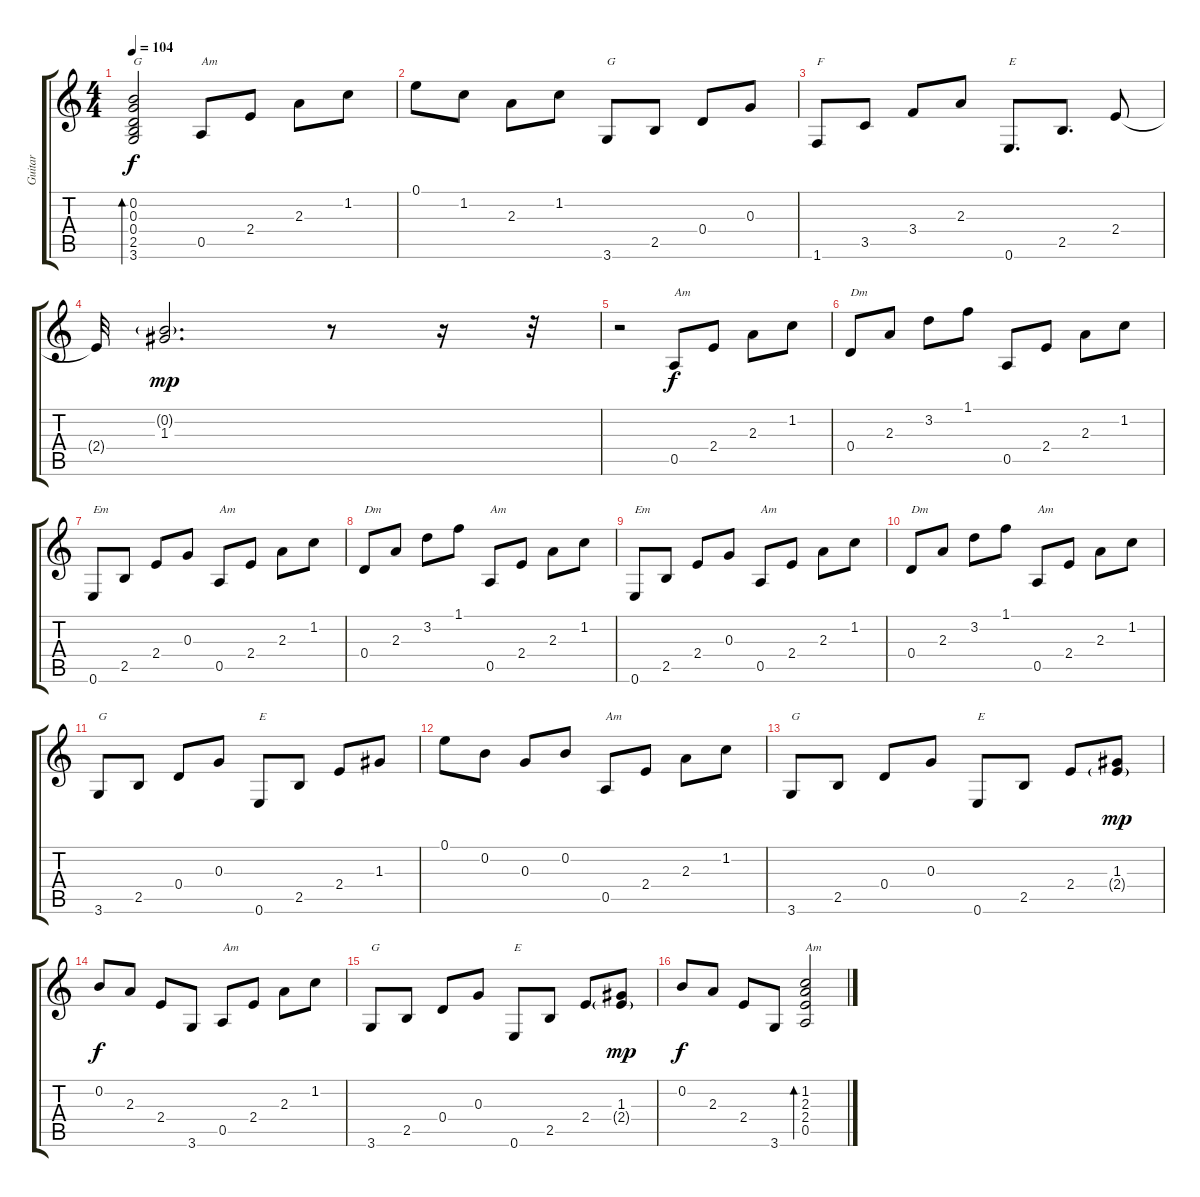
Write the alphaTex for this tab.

\track ("Guitar" "Guitar") {instrument acousticguitarsteel}
\staff {score tabs}
\tuning (E4 B3 G3 D3 A2 E2) {hide}
\ts (4 4)
\tempo 104
\clef g2
\ks c
(0.2 0.3 0.4 2.5 3.6).2{bd 120 txt "G" dy f} 0.5.8{txt "Am"} 2.4.8 2.3.8 1.2.8 |
0.1.8 1.2.8 2.3.8 1.2.8 3.6.8{txt "G"} 2.5.8 0.4.8 0.3.8 |
1.6.8{txt "F"} 3.5.8 3.4.8 2.3.8 0.6.8{d txt "E"} 2.5.8{d} 2.4.8 |
2.4{t}.32 (0.2{g} 1.3).2{d dy mp} r.8 r.16 r.32 |
r.2 0.5.8{txt "Am" dy f} 2.4.8 2.3.8 1.2.8 |
0.4.8{txt "Dm"} 2.3.8 3.2.8 1.1.8 0.5.8 2.4.8 2.3.8 1.2.8 |
0.6.8{txt "Em"} 2.5.8 2.4.8 0.3.8 0.5.8{txt "Am"} 2.4.8 2.3.8 1.2.8 |
0.4.8{txt "Dm"} 2.3.8 3.2.8 1.1.8 0.5.8{txt "Am"} 2.4.8 2.3.8 1.2.8 |
0.6.8{txt "Em"} 2.5.8 2.4.8 0.3.8 0.5.8{txt "Am"} 2.4.8 2.3.8 1.2.8 |
0.4.8{txt "Dm"} 2.3.8 3.2.8 1.1.8 0.5.8{txt "Am"} 2.4.8 2.3.8 1.2.8 |
3.6.8{txt "G"} 2.5.8 0.4.8 0.3.8 0.6.8{txt "E"} 2.5.8 2.4.8 1.3.8 |
0.1.8 0.2.8 0.3.8 0.2.8 0.5.8{txt "Am"} 2.4.8 2.3.8 1.2.8 |
3.6.8{txt "G"} 2.5.8 0.4.8 0.3.8 0.6.8{txt "E"} 2.5.8 2.4.8 (1.3 2.4{g}).8{dy mp} |
0.2.8{dy f} 2.3.8 2.4.8 3.6.8 0.5.8{txt "Am" volume 2} 2.4.8 2.3.8 1.2.8 |
3.6.8{txt "G"} 2.5.8 0.4.8 0.3.8 0.6.8{txt "E"} 2.5.8 2.4.8 (1.3 2.4{g}).8{dy mp} |
0.2.8{dy f} 2.3.8 2.4.8 3.6.8 (1.2 2.3 2.4 0.5).2{bd 240 txt "Am"}
